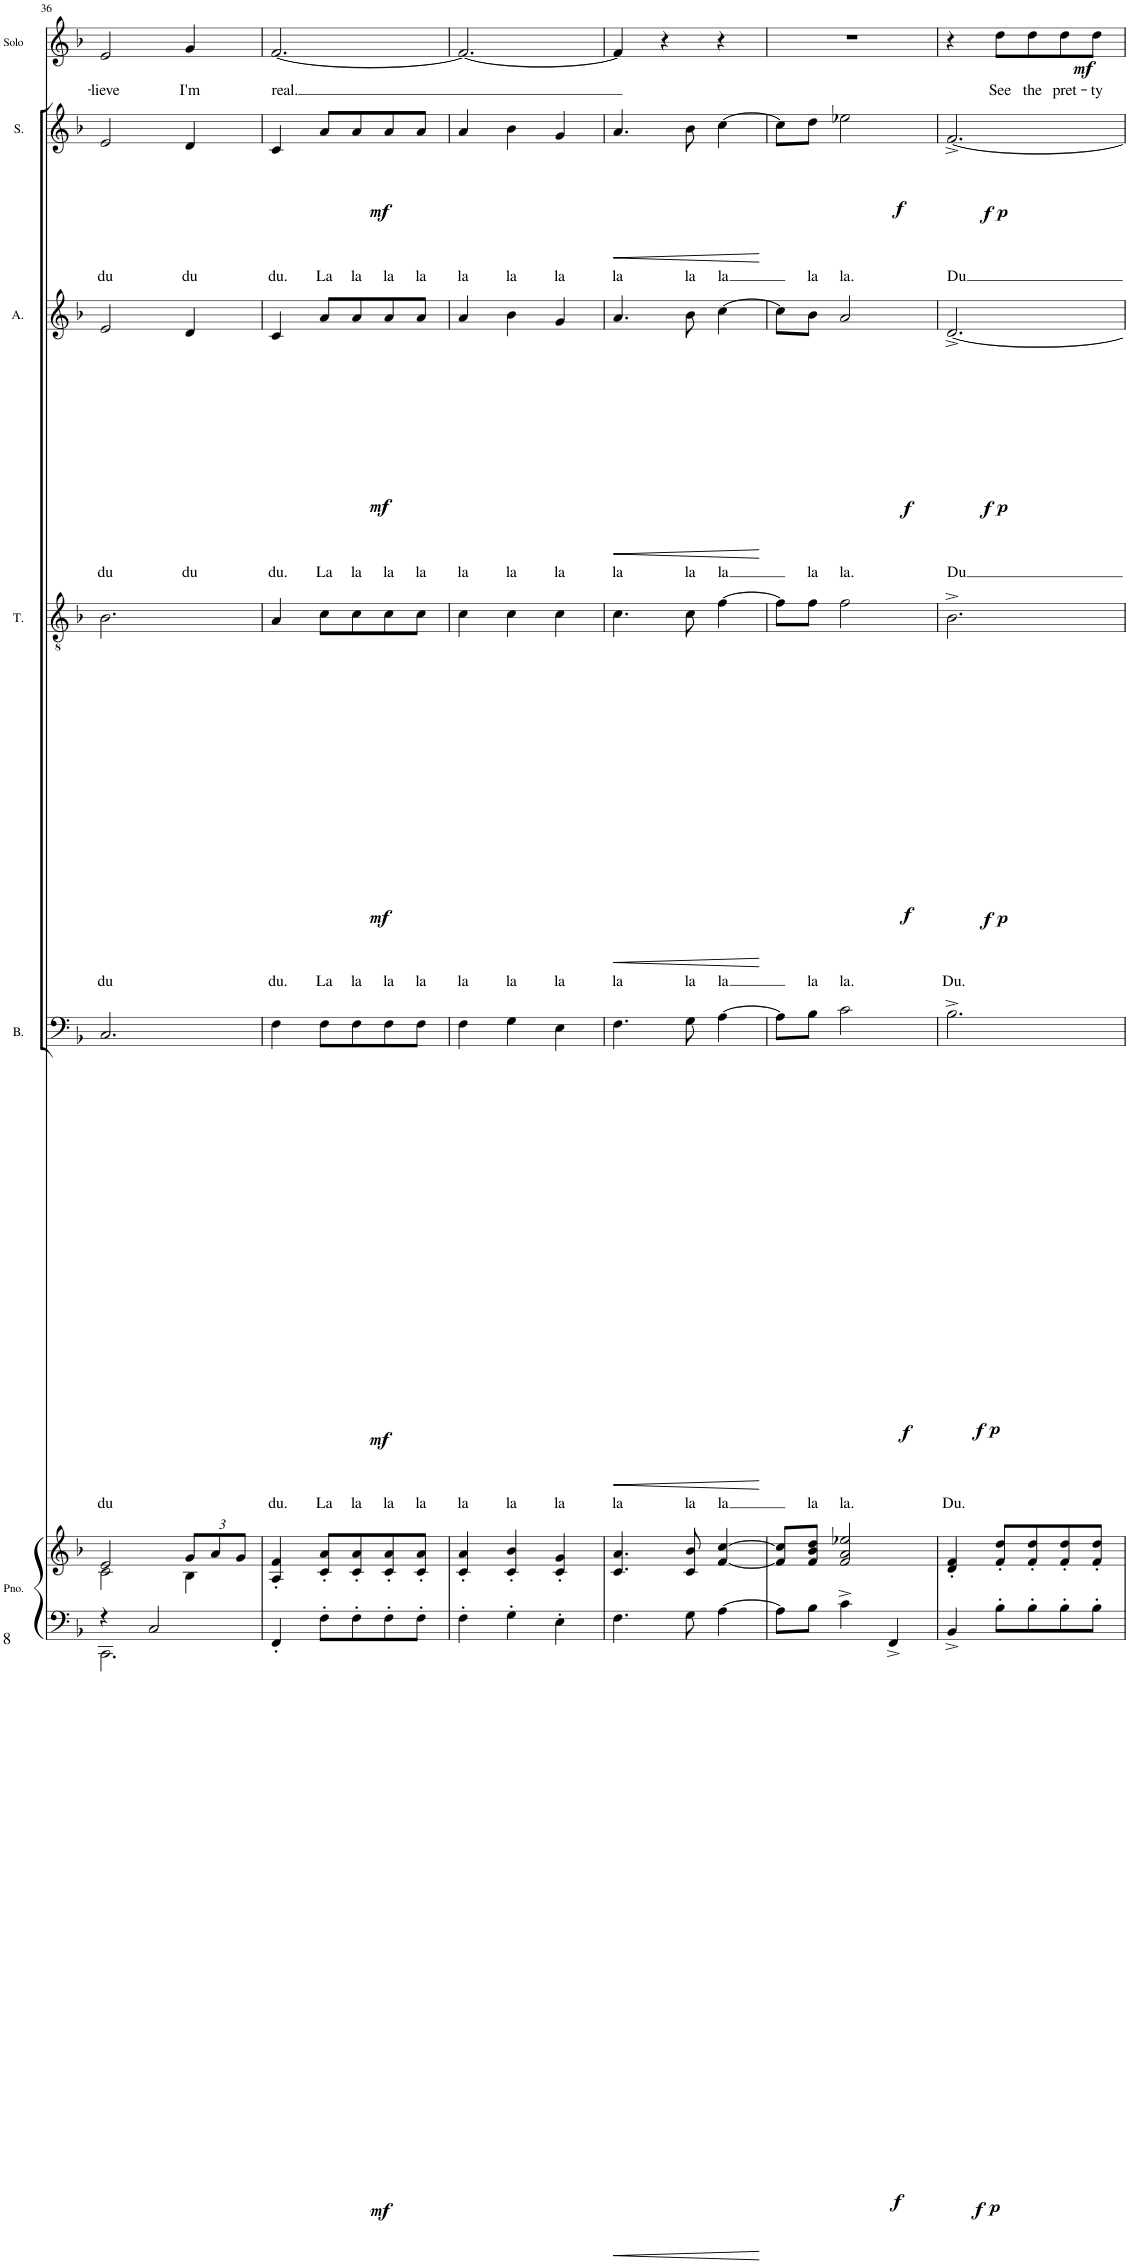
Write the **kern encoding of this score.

**kern	**kern	**dynam	**kern	**text	**dynam	**kern	**text	**dynam	**kern	**text	**dynam	**kern	**text	**dynam	**kern	**text	**dynam
*part6	*part6	*part6	*part5	*part5	*part5	*part4	*part4	*part4	*part3	*part3	*part3	*part2	*part2	*part2	*part1	*part1	*part1
*staff7	*staff6	*staff6/7	*staff5	*staff5	*staff5	*staff4	*staff4	*staff4	*staff3	*staff3	*staff3	*staff2	*staff2	*staff2	*staff1	*staff1	*staff1
*I"Piano	*	*	*I"Bass	*	*	*I"Tenor	*	*	*I"Alto	*	*	*I"Soprano	*	*	*I"Soprano Solo	*	*
*I'Pno.	*	*	*I'B.	*	*	*I'T.	*	*	*I'A.	*	*	*I'S.	*	*	*I'Solo	*	*
!!LO:PB:g=z
*clefF4	*clefG2	*	*clefF4	*	*	*clefGv2	*	*	*clefG2	*	*	*clefG2	*	*	*clefG2	*	*
*k[b-]	*k[b-]	*	*k[b-]	*	*	*k[b-]	*	*	*k[b-]	*	*	*k[b-]	*	*	*k[b-]	*	*
*M3/4	*M3/4	*	*M3/4	*	*	*M3/4	*	*	*M3/4	*	*	*M3/4	*	*	*M3/4	*	*
=36	=36	=36	=36	=36	=36	=36	=36	=36	=36	=36	=36	=36	=36	=36	=36	=36	=36
*^	*^	*	*	*	*	*	*	*	*	*	*	*	*	*	*	*	*
!	!	!	!	!	!	!LO:LY:b	!	!	!LO:LY:b	!	!	!LO:LY:b	!	!	!LO:LY:b	!	!	!LO:LY:b	!
4r	2.CC\	2e/	2c\	.	2.C/	du	.	2.B-\	du	.	2e/	du	.	2e/	du	.	2e/	-lieve	.
2C/	.	.	.	.	.	.	.	.	.	.	.	.	.	.	.	.	.	.	.
*	*	*Xbrackettup	*	*	*	*	*	*	*	*	*	*	*	*	*	*	*	*	*
!	!	!	!	!	!	!	!	!	!	!	!	!LO:LY:b	!	!	!LO:LY:b	!	!	!LO:LY:b	!
.	.	12g/L	4B-\	.	.	.	.	.	.	.	4d/	du	.	4d/	du	.	4g/	I'm	.
.	.	12a/	.	.	.	.	.	.	.	.	.	.	.	.	.	.	.	.	.
.	.	12g/J	.	.	.	.	.	.	.	.	.	.	.	.	.	.	.	.	.
*v	*v	*	*	*	*	*	*	*	*	*	*	*	*	*	*	*	*	*	*
*	*v	*v	*	*	*	*	*	*	*	*	*	*	*	*	*	*	*	*
=37	=37	=37	=37	=37	=37	=37	=37	=37	=37	=37	=37	=37	=37	=37	=37	=37	=37
!	!	!	!	!LO:LY:b	!	!	!LO:LY:b	!	!	!LO:LY:b	!	!	!LO:LY:b	!	!	!LO:LY:b	!
4FF'/	4A/' 4f/'	.	4F\	du.	.	4A/	du.	.	4c/	du.	.	4c/	du.	.	[2.f/	real.	.
!	!	!LO:DY:b=2	!	!LO:LY:b	!LO:DY:b	!	!LO:LY:b	!LO:DY:b	!	!LO:LY:b	!LO:DY:b	!	!LO:LY:b	!LO:DY:b	!	!	!
8F'\L	8c/' 8a/'L	mf	8F\L	La	mf	8c\L	La	mf	8a/L	La	mf	8a/L	La	mf	.	.	.
!	!	!	!	!LO:LY:b	!	!	!LO:LY:b	!	!	!LO:LY:b	!	!	!LO:LY:b	!	!	!	!
8F'\	8c/' 8a/'	.	8F\	la	.	8c\	la	.	8a/	la	.	8a/	la	.	.	.	.
!	!	!	!	!LO:LY:b	!	!	!LO:LY:b	!	!	!LO:LY:b	!	!	!LO:LY:b	!	!	!	!
8F'\	8c/' 8a/'	.	8F\	la	.	8c\	la	.	8a/	la	.	8a/	la	.	.	.	.
!	!	!	!	!LO:LY:b	!	!	!LO:LY:b	!	!	!LO:LY:b	!	!	!LO:LY:b	!	!	!	!
8F'\J	8c/' 8a/'J	.	8F\J	la	.	8c\J	la	.	8a/J	la	.	8a/J	la	.	.	.	.
=38	=38	=38	=38	=38	=38	=38	=38	=38	=38	=38	=38	=38	=38	=38	=38	=38	=38
!	!	!	!	!LO:LY:b	!	!	!LO:LY:b	!	!	!LO:LY:b	!	!	!LO:LY:b	!	!	!	!
4F'\	4c/' 4a/'	.	4F\	la	.	4c\	la	.	4a/	la	.	4a/	la	.	2.f/_	.	.
!	!	!	!	!LO:LY:b	!	!	!LO:LY:b	!	!	!LO:LY:b	!	!	!LO:LY:b	!	!	!	!
4G'\	4c/' 4b-/'	.	4G\	la	.	4c\	la	.	4b-\	la	.	4b-\	la	.	.	.	.
!	!	!	!	!LO:LY:b	!	!	!LO:LY:b	!	!	!LO:LY:b	!	!	!LO:LY:b	!	!	!	!
4E'\	4c/' 4g/'	.	4E\	la	.	4c\	la	.	4g/	la	.	4g/	la	.	.	.	.
=39	=39	=39	=39	=39	=39	=39	=39	=39	=39	=39	=39	=39	=39	=39	=39	=39	=39
!	!	!	!	!LO:LY:b	!LO:HP:b	!	!LO:LY:b	!LO:HP:b	!	!LO:LY:b	!LO:HP:b	!	!LO:LY:b	!LO:HP:b	!	!	!
4.F\	4.c/ 4.a/	.	4.F\	la	<	4.c\	la	<	4.a/	la	<	4.a/	la	<	4f/]	.	.
.	.	.	.	.	.	.	.	.	.	.	.	.	.	.	4r	.	.
!	!	!	!	!LO:LY:b	!	!	!LO:LY:b	!	!	!LO:LY:b	!	!	!LO:LY:b	!	!	!	!
8G\	8c/ 8b-/	.	8G\	la	.	8c\	la	.	8b-\	la	.	8b-\	la	.	.	.	.
!	!	!	!	!LO:LY:b	!	!	!LO:LY:b	!	!	!LO:LY:b	!	!	!LO:LY:b	!	!	!	!
[4A\	[4f/ [4cc/	.	[4A\	la	.	[4f\	la	.	[4cc\	la	.	[4cc\	la	.	4r	.	.
.	.	.	.	.	[	.	.	[	.	.	[	.	.	[	.	.	.
=40	=40	=40	=40	=40	=40	=40	=40	=40	=40	=40	=40	=40	=40	=40	=40	=40	=40
8A\L]	8f/] 8cc/]L	.	8A\L]	.	.	8f\L]	.	.	8cc\L]	.	.	8cc\L]	.	.	2.r	.	.
!	!	!	!	!LO:LY:b	!	!	!LO:LY:b	!	!	!LO:LY:b	!	!	!LO:LY:b	!	!	!	!
8B-\J	8f/ 8b-/ 8dd/J	.	8B-\J	la	.	8f\J	la	.	8b-\J	la	.	8dd\J	la	.	.	.	.
!	!	!LO:DY:b=2	!	!LO:LY:b	!LO:DY:b	!	!LO:LY:b	!LO:DY:b	!	!LO:LY:b	!LO:DY:b	!	!LO:LY:b	!LO:DY:b	!	!	!
4c^\	2f/ 2a/ 2ee-X/	f	2c\	la.	f	2f\	la.	f	2a/	la.	f	2ee-X\	la.	f	.	.	.
4FF^/	.	.	.	.	.	.	.	.	.	.	.	.	.	.	.	.	.
=41	=41	=41	=41	=41	=41	=41	=41	=41	=41	=41	=41	=41	=41	=41	=41	=41	=41
!	!	!LO:DY:b=2	!	!LO:LY:b	!	!	!LO:LY:b	!	!	!LO:LY:b	!	!	!LO:LY:b	!	!	!	!
!	!	!LO:DY:n=1:b=2	!	!	!LO:DY:b	!	!	!	!	!	!	!	!	!	!	!	!
!	!	!	!	!	!LO:DY:n=1:b	!	!	!LO:DY:b	!	!	!	!	!	!	!	!	!
!	!	!	!	!	!	!	!	!LO:DY:n=1:b	!	!	!LO:DY:b	!	!	!	!	!	!
!	!	!	!	!	!	!	!	!	!	!	!LO:DY:n=1:b	!	!	!LO:DY:b	!	!	!
!	!	!	!	!	!	!	!	!	!	!	!	!	!	!LO:DY:n=1:b	!	!	!
4BB-^/	4d/' 4f/'	f p	2.B-^\	Du.	f p	2.B-^\	Du.	f p	[2.d^/	Du	f p	[2.f^/	Du	f p	4r	.	.
!	!	!	!	!	!	!	!	!	!	!	!	!	!	!	!	!LO:LY:b	!LO:DY:b
8B-'\L	8f/' 8dd/'L	.	.	.	.	.	.	.	.	.	.	.	.	.	8dd\L	See	mf
!	!	!	!	!	!	!	!	!	!	!	!	!	!	!	!	!LO:LY:b	!
8B-'\	8f/' 8dd/'	.	.	.	.	.	.	.	.	.	.	.	.	.	8dd\	the	.
!	!	!	!	!	!	!	!	!	!	!	!	!	!	!	!	!LO:LY:b	!
8B-'\	8f/' 8dd/'	.	.	.	.	.	.	.	.	.	.	.	.	.	8dd\	pret-	.
!	!	!	!	!	!	!	!	!	!	!	!	!	!	!	!	!LO:LY:b	!
8B-'\J	8f/' 8dd/'J	.	.	.	.	.	.	.	.	.	.	.	.	.	8dd\J	-ty	.
=	=	=	=	=	=	=	=	=	=	=	=	=	=	=	=	=	=
*-	*-	*-	*-	*-	*-	*-	*-	*-	*-	*-	*-	*-	*-	*-	*-	*-	*-
